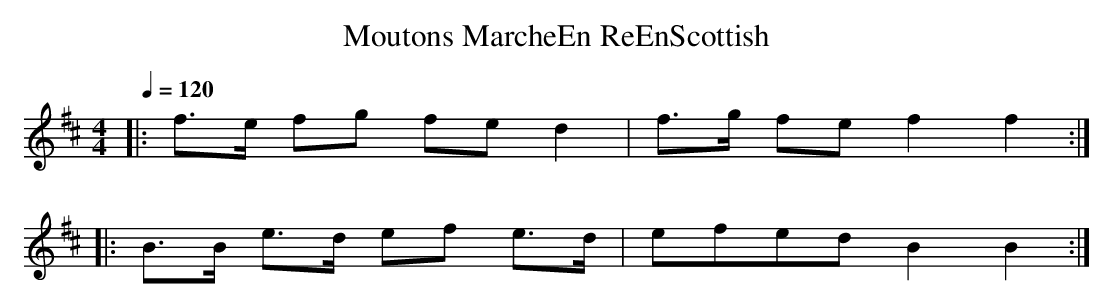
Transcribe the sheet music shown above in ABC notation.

X:1
T:Moutons MarcheEn ReEnScottish
Q:1/4=120
M:4/4
L:1/8
K:D
|:f3/2e/ fg fe d2 |f3/2g/ fe f2 f2 :|
|:B3/2B/ e3/2d/ ef e3/2d/ |efed B2 B2 :|
